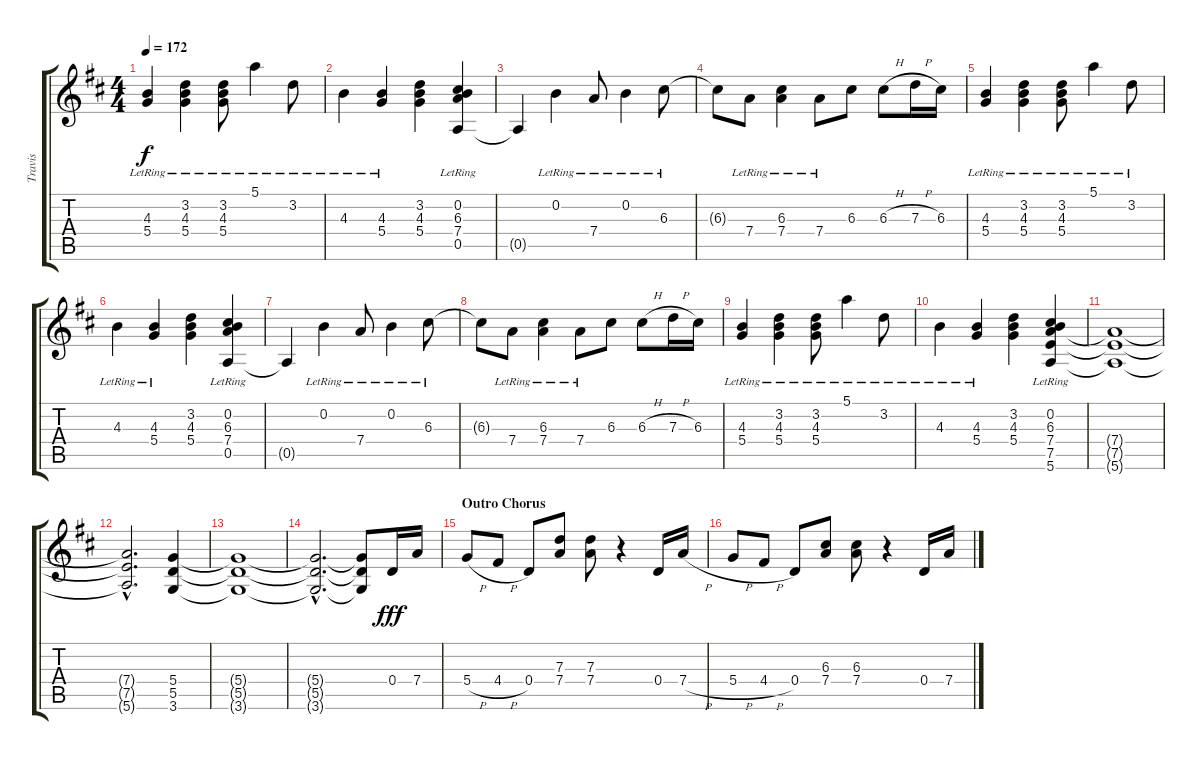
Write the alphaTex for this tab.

\track ("Travis" "Travis") {instrument distortionguitar}
\staff {score tabs}
\tuning (E4 B3 G3 D3 A2 E2) {hide}
\ts (4 4)
\tempo 172
\clef g2
\ks d
(4.3{lr} 5.4{lr}).4{dy f} (3.2 4.3{lr} 5.4{lr}).4 (3.2{lr} 4.3{lr} 5.4{lr}).8 5.1{lr}.4 3.2{lr}.8 |
4.3{lr}.4 (4.3{lr} 5.4{lr}).4 (3.2 4.3 5.4).4 (0.2{lr} 6.3{lr} 7.4{lr} 0.5).4{instrument electricguitarclean} |
0.5{t}.4 0.2{lr}.4 7.4{lr}.8 0.2{lr}.4 6.3{lr}.8 |
6.3{t}.8 7.4{lr}.8 (6.3{lr} 7.4{lr}).4 7.4{lr}.8 6.3.8 6.3{h}.8 7.3{h}.16 6.3.16 |
(4.3{lr} 5.4{lr}).4 (3.2 4.3{lr} 5.4{lr}).4 (3.2{lr} 4.3{lr} 5.4{lr}).8 5.1{lr}.4 3.2{lr}.8 |
4.3{lr}.4 (4.3{lr} 5.4{lr}).4 (3.2 4.3 5.4).4 (0.2{lr} 6.3{lr} 7.4{lr} 0.5).4{instrument electricguitarclean} |
0.5{t}.4 0.2{lr}.4 7.4{lr}.8 0.2{lr}.4 6.3{lr}.8 |
6.3{t}.8 7.4{lr}.8 (6.3{lr} 7.4{lr}).4 7.4{lr}.8 6.3.8 6.3{h}.8 7.3{h}.16 6.3.16 |
(4.3{lr} 5.4{lr}).4 (3.2 4.3{lr} 5.4{lr}).4 (3.2{lr} 4.3{lr} 5.4{lr}).8 5.1{lr}.4 3.2{lr}.8 |
4.3{lr}.4 (4.3{lr} 5.4{lr}).4 (3.2 4.3 5.4).4 (0.2{lr} 6.3{lr} 7.4{lr} 7.5 5.6).4{instrument electricguitarclean} |
(7.4{t} 7.5{t} 5.6{t}).1 |
(7.4{hac t} 7.5{hac t} 5.6{hac t}).2{d} (5.4 5.5 3.6).4 |
(5.4{t} 5.5{t} 3.6{t}).1 |
(5.4{hac t} 5.5{hac t} 3.6{hac t}).2{d} (5.4{t} 5.5{t} 3.6{t}).8{instrument distortionguitar} 0.4.16{dy fff} 7.4.16 |
\section ("" "Outro Chorus")
5.4{h}.8 4.4{h}.8 0.4.8 (7.3 7.4).8 (7.3 7.4).8 r.4 0.4.16 7.4{h}.16 |
5.4{h}.8 4.4{h}.8 0.4.8 (6.3 7.4).8 (6.3 7.4).8 r.4 0.4.16 7.4{h}.16
